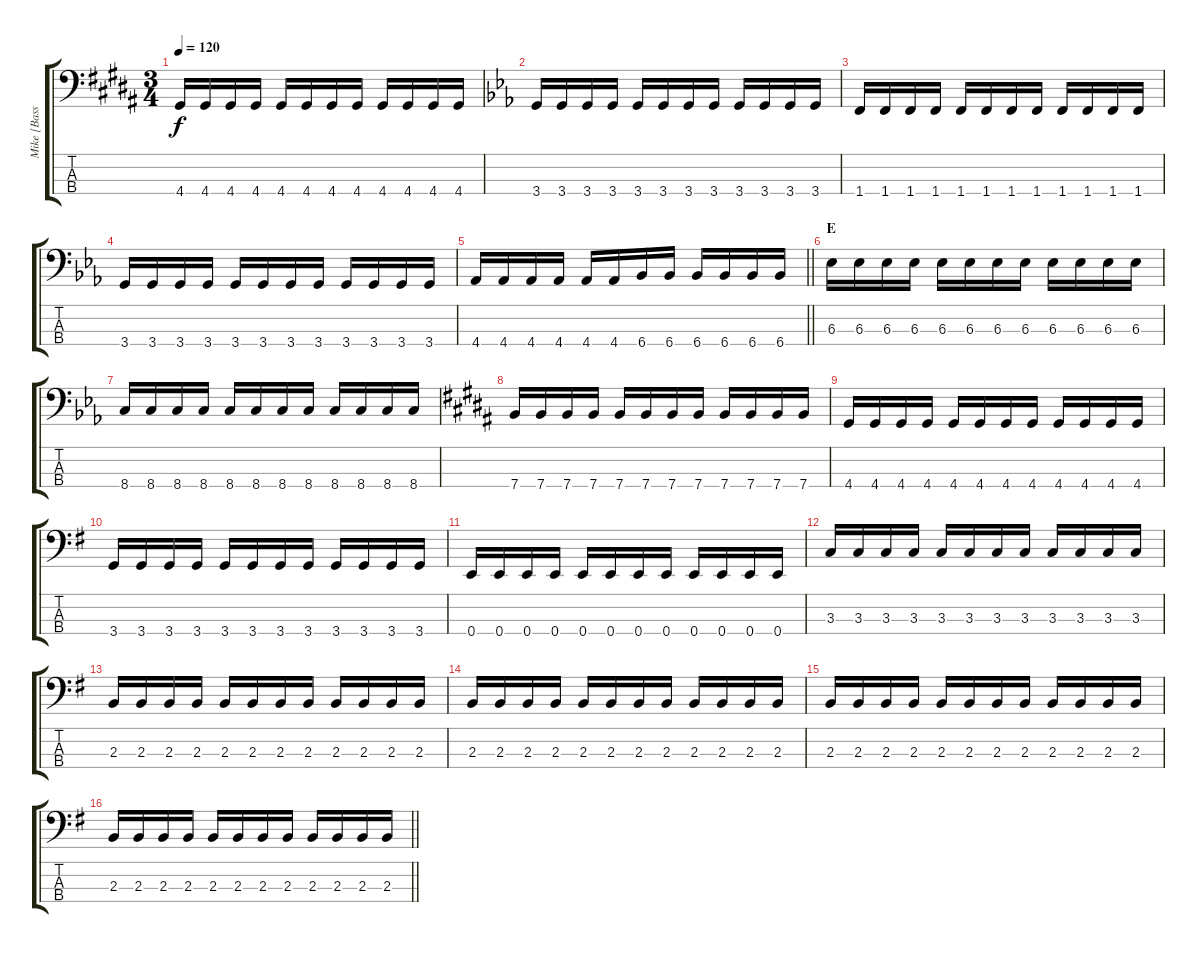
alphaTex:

\track ("Mike [Bass II]" "Mike [Bass") {instrument electricbasspick}
\staff {score tabs}
\tuning (G2 D2 A1 E1) {hide}
\ts (3 4)
\tempo 120
\clef f4
\ks b
4.4.16{dy f} 4.4.16 4.4.16 4.4.16 4.4.16 4.4.16 4.4.16 4.4.16 4.4.16 4.4.16 4.4.16 4.4.16 |
\ks eb
3.4.16 3.4.16 3.4.16 3.4.16 3.4.16 3.4.16 3.4.16 3.4.16 3.4.16 3.4.16 3.4.16 3.4.16 |
1.4.16 1.4.16 1.4.16 1.4.16 1.4.16 1.4.16 1.4.16 1.4.16 1.4.16 1.4.16 1.4.16 1.4.16 |
3.4.16 3.4.16 3.4.16 3.4.16 3.4.16 3.4.16 3.4.16 3.4.16 3.4.16 3.4.16 3.4.16 3.4.16 |
\barLineRight lightlight
4.4.16 4.4.16 4.4.16 4.4.16 4.4.16 4.4.16 6.4.16 6.4.16 6.4.16 6.4.16 6.4.16 6.4.16 |
\section ("" "E")
6.3.16 6.3.16 6.3.16 6.3.16 6.3.16 6.3.16 6.3.16 6.3.16 6.3.16 6.3.16 6.3.16 6.3.16 |
8.4.16 8.4.16 8.4.16 8.4.16 8.4.16 8.4.16 8.4.16 8.4.16 8.4.16 8.4.16 8.4.16 8.4.16 |
\ks b
7.4.16 7.4.16 7.4.16 7.4.16 7.4.16 7.4.16 7.4.16 7.4.16 7.4.16 7.4.16 7.4.16 7.4.16 |
4.4.16 4.4.16 4.4.16 4.4.16 4.4.16 4.4.16 4.4.16 4.4.16 4.4.16 4.4.16 4.4.16 4.4.16 |
\ks g
3.4.16 3.4.16 3.4.16 3.4.16 3.4.16 3.4.16 3.4.16 3.4.16 3.4.16 3.4.16 3.4.16 3.4.16 |
0.4.16 0.4.16 0.4.16 0.4.16 0.4.16 0.4.16 0.4.16 0.4.16 0.4.16 0.4.16 0.4.16 0.4.16 |
3.3.16 3.3.16 3.3.16 3.3.16 3.3.16 3.3.16 3.3.16 3.3.16 3.3.16 3.3.16 3.3.16 3.3.16 |
2.3.16 2.3.16 2.3.16 2.3.16 2.3.16 2.3.16 2.3.16 2.3.16 2.3.16 2.3.16 2.3.16 2.3.16 |
2.3.16 2.3.16 2.3.16 2.3.16 2.3.16 2.3.16 2.3.16 2.3.16 2.3.16 2.3.16 2.3.16 2.3.16 |
2.3.16 2.3.16 2.3.16 2.3.16 2.3.16 2.3.16 2.3.16 2.3.16 2.3.16 2.3.16 2.3.16 2.3.16 |
\barLineRight lightlight
2.3.16 2.3.16 2.3.16 2.3.16 2.3.16 2.3.16 2.3.16 2.3.16 2.3.16 2.3.16 2.3.16 2.3.16
